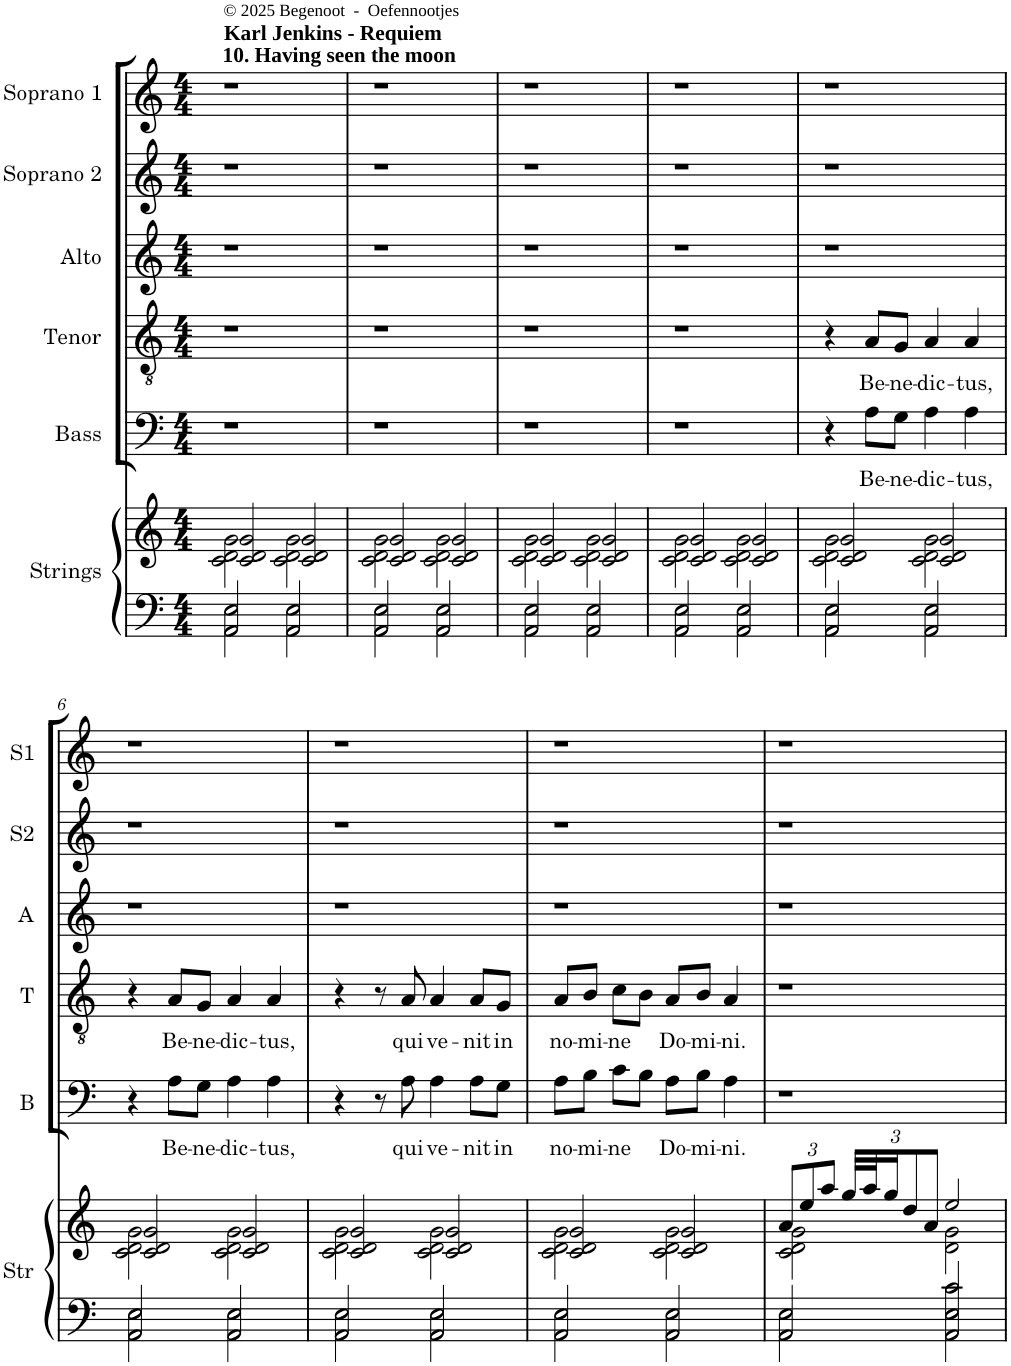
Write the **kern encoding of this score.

**kern	**kern	**kern	**text	**kern	**text	**kern	**kern	**kern
*part6	*part6	*part5	*part5	*part4	*part4	*part3	*part2	*part1
*staff7	*staff6	*staff5	*staff5	*staff4	*staff4	*staff3	*staff2	*staff1
*I"Strings	*	*I"Bass	*	*I"Tenor	*	*I"Alto	*I"Soprano 2	*I"Soprano 1
*I'Str	*	*I'B	*	*I'T	*	*I'A	*I'S2	*I'S1
*clefF4	*clefG2	*clefF4	*	*clefGv2	*	*clefG2	*clefG2	*clefG2
*k[]	*k[]	*k[]	*	*k[]	*	*k[]	*k[]	*k[]
*M4/4	*M4/4	*M4/4	*	*M4/4	*	*M4/4	*M4/4	*M4/4
=1	=1	=1	=1	=1	=1	=1	=1	=1
*^	*^	*	*	*	*	*	*	*
!	!	!	!	!	!	!	!	!	!	!LO:TX:a:B:t=Karl Jenkins - Requiem
!	!	!	!	!	!	!	!	!	!	!LO:TX:a:t=10. Having seen the moon
!	!	!	!	!	!	!	!	!	!	!LO:TX:a:t=© 2025 Begenoot  -  Oefennootjes
2AA/ 2E/	2AA\ 2E\	2c/ 2d/ 2g/	2c\ 2d\ 2g\	1r	.	1r	.	1r	1r	1r
2AA/ 2E/	2AA\ 2E\	2c/ 2d/ 2g/	2c\ 2d\ 2g\	.	.	.	.	.	.	.
=2	=2	=2	=2	=2	=2	=2	=2	=2	=2	=2
2AA/ 2E/	2AA\ 2E\	2c/ 2d/ 2g/	2c\ 2d\ 2g\	1r	.	1r	.	1r	1r	1r
2AA/ 2E/	2AA\ 2E\	2c/ 2d/ 2g/	2c\ 2d\ 2g\	.	.	.	.	.	.	.
=3	=3	=3	=3	=3	=3	=3	=3	=3	=3	=3
2AA/ 2E/	2AA\ 2E\	2c/ 2d/ 2g/	2c\ 2d\ 2g\	1r	.	1r	.	1r	1r	1r
2AA/ 2E/	2AA\ 2E\	2c/ 2d/ 2g/	2c\ 2d\ 2g\	.	.	.	.	.	.	.
=4	=4	=4	=4	=4	=4	=4	=4	=4	=4	=4
2AA/ 2E/	2AA\ 2E\	2c/ 2d/ 2g/	2c\ 2d\ 2g\	1r	.	1r	.	1r	1r	1r
2AA/ 2E/	2AA\ 2E\	2c/ 2d/ 2g/	2c\ 2d\ 2g\	.	.	.	.	.	.	.
=5	=5	=5	=5	=5	=5	=5	=5	=5	=5	=5
2AA/ 2E/	2AA\ 2E\	2c/ 2d/ 2g/	2c\ 2d\ 2g\	4r	.	4r	.	1r	1r	1r
!	!	!	!	!	!LO:LY:b	!	!LO:LY:b	!	!	!
.	.	.	.	8A\L	Be-	8A/L	Be-	.	.	.
!	!	!	!	!	!LO:LY:b	!	!LO:LY:b	!	!	!
.	.	.	.	8G\J	-ne-	8G/J	-ne-	.	.	.
!	!	!	!	!	!LO:LY:b	!	!LO:LY:b	!	!	!
2AA/ 2E/	2AA\ 2E\	2c/ 2d/ 2g/	2c\ 2d\ 2g\	4A\	-dic-	4A/	-dic-	.	.	.
!	!	!	!	!	!LO:LY:b	!	!LO:LY:b	!	!	!
.	.	.	.	4A\	-tus,	4A/	-tus,	.	.	.
!!LO:LB:g=z
=6	=6	=6	=6	=6	=6	=6	=6	=6	=6	=6
2AA/ 2E/	2AA\ 2E\	2c/ 2d/ 2g/	2c\ 2d\ 2g\	4r	.	4r	.	1r	1r	1r
!	!	!	!	!	!LO:LY:b	!	!LO:LY:b	!	!	!
.	.	.	.	8A\L	Be-	8A/L	Be-	.	.	.
!	!	!	!	!	!LO:LY:b	!	!LO:LY:b	!	!	!
.	.	.	.	8G\J	-ne-	8G/J	-ne-	.	.	.
!	!	!	!	!	!LO:LY:b	!	!LO:LY:b	!	!	!
2AA/ 2E/	2AA\ 2E\	2c/ 2d/ 2g/	2c\ 2d\ 2g\	4A\	-dic-	4A/	-dic-	.	.	.
!	!	!	!	!	!LO:LY:b	!	!LO:LY:b	!	!	!
.	.	.	.	4A\	-tus,	4A/	-tus,	.	.	.
=7	=7	=7	=7	=7	=7	=7	=7	=7	=7	=7
2AA/ 2E/	2AA\ 2E\	2c/ 2d/ 2g/	2c\ 2d\ 2g\	4r	.	4r	.	1r	1r	1r
.	.	.	.	8r	.	8r	.	.	.	.
!	!	!	!	!	!LO:LY:b	!	!LO:LY:b	!	!	!
.	.	.	.	8A\	qui	8A/	qui	.	.	.
!	!	!	!	!	!LO:LY:b	!	!LO:LY:b	!	!	!
2AA/ 2E/	2AA\ 2E\	2c/ 2d/ 2g/	2c\ 2d\ 2g\	4A\	ve-	4A/	ve-	.	.	.
!	!	!	!	!	!LO:LY:b	!	!LO:LY:b	!	!	!
.	.	.	.	8A\L	-nit	8A/L	-nit	.	.	.
!	!	!	!	!	!LO:LY:b	!	!LO:LY:b	!	!	!
.	.	.	.	8G\J	in	8G/J	in	.	.	.
=8	=8	=8	=8	=8	=8	=8	=8	=8	=8	=8
!	!	!	!	!	!LO:LY:b	!	!LO:LY:b	!	!	!
2AA/ 2E/	2AA\ 2E\	2c/ 2d/ 2g/	2c\ 2d\ 2g\	8A\L	no-	8A/L	no-	1r	1r	1r
!	!	!	!	!	!LO:LY:b	!	!LO:LY:b	!	!	!
.	.	.	.	8B\J	-mi-	8B/J	-mi-	.	.	.
!	!	!	!	!	!LO:LY:b	!	!LO:LY:b	!	!	!
.	.	.	.	8c\L	-ne	8c\L	-ne	.	.	.
.	.	.	.	8B\J	.	8B\J	.	.	.	.
!	!	!	!	!	!LO:LY:b	!	!LO:LY:b	!	!	!
2AA/ 2E/	2AA\ 2E\	2c/ 2d/ 2g/	2c\ 2d\ 2g\	8A\L	Do-	8A/L	Do-	.	.	.
!	!	!	!	!	!LO:LY:b	!	!LO:LY:b	!	!	!
.	.	.	.	8B\J	-mi-	8B/J	-mi-	.	.	.
!	!	!	!	!	!LO:LY:b	!	!LO:LY:b	!	!	!
.	.	.	.	4A\	-ni.	4A/	-ni.	.	.	.
=9	=9	=9	=9	=9	=9	=9	=9	=9	=9	=9
*	*	*Xbrackettup	*	*	*	*	*	*	*	*
2AA/ 2E/	2AA\ 2E\	12a/L	2c\ 2d\ 2g\	1r	.	1r	.	1r	1r	1r
.	.	12ee/	.	.	.	.	.	.	.	.
.	.	12aa/J	.	.	.	.	.	.	.	.
.	.	48gg/LLL	.	.	.	.	.	.	.	.
.	.	48aa/J	.	.	.	.	.	.	.	.
.	.	24gg/J	.	.	.	.	.	.	.	.
.	.	12dd/	.	.	.	.	.	.	.	.
.	.	12a/J	.	.	.	.	.	.	.	.
2AA/ 2E/ 2c/	2AA\ 2E\ 2c\	2ee/	2d\ 2g\	.	.	.	.	.	.	.
*v	*v	*	*	*	*	*	*	*	*	*
*	*v	*v	*	*	*	*	*	*	*
=	=	=	=	=	=	=	=	=
*-	*-	*-	*-	*-	*-	*-	*-	*-
